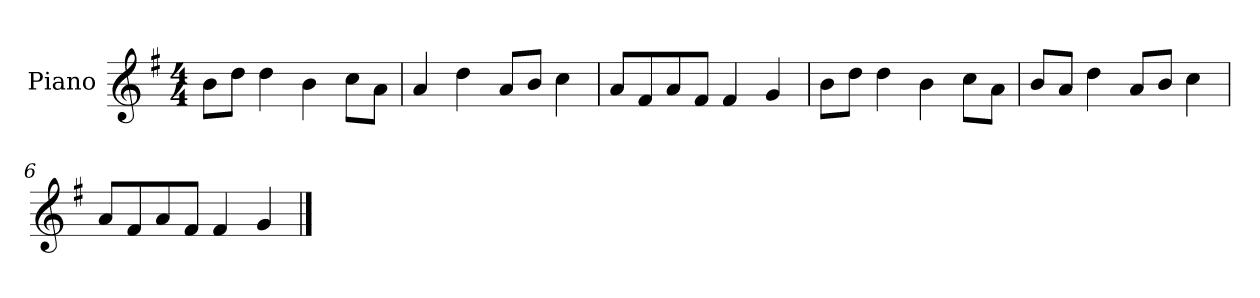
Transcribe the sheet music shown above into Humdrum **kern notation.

**kern
*part1
*staff1
*I"Piano
*I'P-no
*clefG2
*k[f#]
*M4/4
*MM90
=1
8b\L
8dd\J
4dd\
4b\
8cc\L
8a\J
=2
4a/
4dd\
8a/L
8b/J
4cc\
=3
8a/L
8f#/
8a/
8f#/J
4f#/
4g/
=4
8b\L
8dd\J
4dd\
4b\
8cc\L
8a\J
=5
8b/L
8a/J
4dd\
8a/L
8b/J
4cc\
=6
8a/L
8f#/
8a/
8f#/J
4f#/
4g/
==
*-
